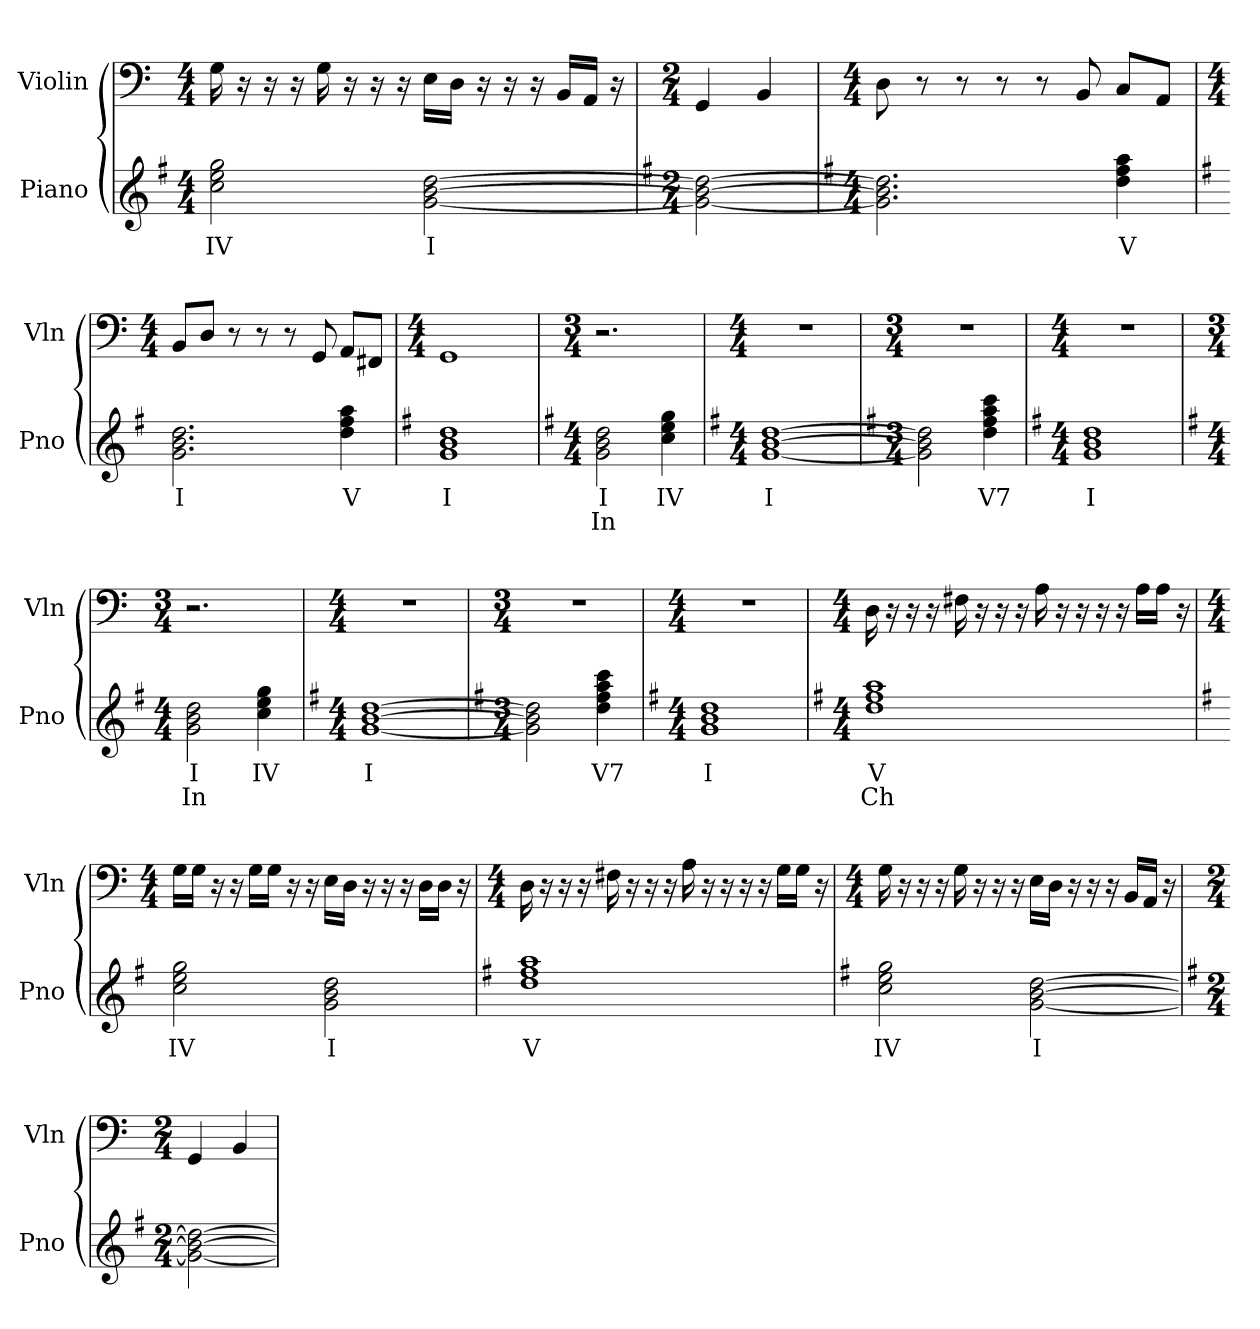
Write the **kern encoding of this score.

**kern	**text	**text	**kern
*part2	*part2	*part2	*part1
*staff2	*staff2	*staff2	*staff1
*I"Piano	*	*	*I"Violin
*I'Pno	*	*	*I'Vln
*k[f#]	*	*	*
*G:	*	*	*
*M4/4	*	*	*M4/4
=	=	=	=
2cc 2ee 2gg	IV	.	16G
.	.	.	16r
.	.	.	16r
.	.	.	16r
.	.	.	16G
.	.	.	16r
.	.	.	16r
.	.	.	16r
[2g [2b [2dd	I	.	16ELL
.	.	.	16DJJ
.	.	.	16r
.	.	.	16r
.	.	.	16r
.	.	.	16BBLL
.	.	.	16AAJJ
.	.	.	16r
=	=	=	=
*k[f#]	*	*	*
*G:	*	*	*
*M2/4	*	*	*M2/4
2g_ 2b_ 2dd_	.	.	4GG
.	.	.	4BB
=	=	=	=
*k[f#]	*	*	*
*G:	*	*	*
*M4/4	*	*	*M4/4
2.g] 2.b] 2.dd]	.	.	8D
.	.	.	8r
.	.	.	8r
.	.	.	8r
.	.	.	8r
.	.	.	8BB
4dd 4ff# 4aa	V	.	8CL
.	.	.	8AAJ
=	=	=	=
*k[f#]	*	*	*
*G:	*	*	*
*	*	*	*M4/4
2.g 2.b 2.dd	I	.	8BBL
.	.	.	8DJ
.	.	.	8r
.	.	.	8r
.	.	.	8r
.	.	.	8GG
4dd 4ff# 4aa	V	.	8AAL
.	.	.	8FF#XJ
=	=	=	=
*k[f#]	*	*	*
*G:	*	*	*
*	*	*	*M4/4
1g 1b 1dd	I	.	1GG
=	=	=	=
*k[f#]	*	*	*
*G:	*	*	*
*M4/4	*	*	*M3/4
2g 2b 2dd	I	In	2.r
4cc 4ee 4gg	IV	.	.
=	=	=	=
*k[f#]	*	*	*
*G:	*	*	*
*M4/4	*	*	*M4/4
[1g [1b [1dd	I	.	1r
=	=	=	=
*k[f#]	*	*	*
*G:	*	*	*
*M3/4	*	*	*M3/4
2g] 2b] 2dd]	.	.	2.r
4dd 4ff# 4aa 4ccc	V7	.	.
=	=	=	=
*k[f#]	*	*	*
*G:	*	*	*
*M4/4	*	*	*M4/4
1g 1b 1dd	I	.	1r
=	=	=	=
*k[f#]	*	*	*
*G:	*	*	*
*M4/4	*	*	*M3/4
2g 2b 2dd	I	In	2.r
4cc 4ee 4gg	IV	.	.
=	=	=	=
*k[f#]	*	*	*
*G:	*	*	*
*M4/4	*	*	*M4/4
[1g [1b [1dd	I	.	1r
=	=	=	=
*k[f#]	*	*	*
*G:	*	*	*
*M3/4	*	*	*M3/4
2g] 2b] 2dd]	.	.	2.r
4dd 4ff# 4aa 4ccc	V7	.	.
=	=	=	=
*k[f#]	*	*	*
*G:	*	*	*
*M4/4	*	*	*M4/4
1g 1b 1dd	I	.	1r
=	=	=	=
*k[f#]	*	*	*
*G:	*	*	*
*M4/4	*	*	*M4/4
1dd 1ff# 1aa	V	Ch	16D
.	.	.	16r
.	.	.	16r
.	.	.	16r
.	.	.	16F#X
.	.	.	16r
.	.	.	16r
.	.	.	16r
.	.	.	16A
.	.	.	16r
.	.	.	16r
.	.	.	16r
.	.	.	16r
.	.	.	16ALL
.	.	.	16AJJ
.	.	.	16r
=	=	=	=
*k[f#]	*	*	*
*G:	*	*	*
*	*	*	*M4/4
2cc 2ee 2gg	IV	.	16GLL
.	.	.	16GJJ
.	.	.	16r
.	.	.	16r
.	.	.	16GLL
.	.	.	16GJJ
.	.	.	16r
.	.	.	16r
2g 2b 2dd	I	.	16ELL
.	.	.	16DJJ
.	.	.	16r
.	.	.	16r
.	.	.	16r
.	.	.	16DLL
.	.	.	16DJJ
.	.	.	16r
=	=	=	=
*k[f#]	*	*	*
*G:	*	*	*
*	*	*	*M4/4
1dd 1ff# 1aa	V	.	16D
.	.	.	16r
.	.	.	16r
.	.	.	16r
.	.	.	16F#X
.	.	.	16r
.	.	.	16r
.	.	.	16r
.	.	.	16A
.	.	.	16r
.	.	.	16r
.	.	.	16r
.	.	.	16r
.	.	.	16GLL
.	.	.	16GJJ
.	.	.	16r
=	=	=	=
*k[f#]	*	*	*
*G:	*	*	*
*	*	*	*M4/4
2cc 2ee 2gg	IV	.	16G
.	.	.	16r
.	.	.	16r
.	.	.	16r
.	.	.	16G
.	.	.	16r
.	.	.	16r
.	.	.	16r
[2g [2b [2dd	I	.	16ELL
.	.	.	16DJJ
.	.	.	16r
.	.	.	16r
.	.	.	16r
.	.	.	16BBLL
.	.	.	16AAJJ
.	.	.	16r
=	=	=	=
*k[f#]	*	*	*
*G:	*	*	*
*M2/4	*	*	*M2/4
2g_ 2b_ 2dd_	.	.	4GG
.	.	.	4BB
=	=	=	=
*-	*-	*-	*-
